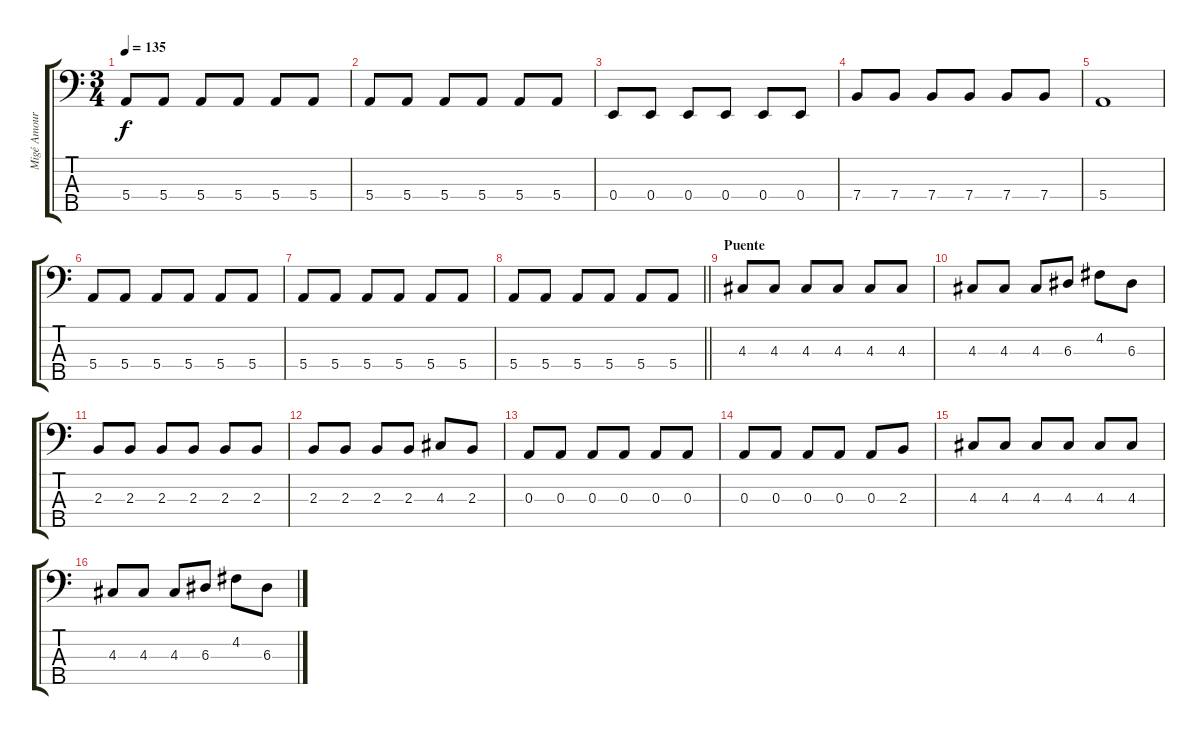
\track ("Migé Amour" "Migé Amour") {instrument electricbassfinger}
\staff {score tabs}
\tuning (G2 D2 A1 E1 B0) {hide}
\ts (3 4)
\tempo 135
\clef f4
\ks c
5.4.8{dy f} 5.4.8 5.4.8 5.4.8 5.4.8 5.4.8 |
5.4.8 5.4.8 5.4.8 5.4.8 5.4.8 5.4.8 |
0.4.8 0.4.8 0.4.8 0.4.8 0.4.8 0.4.8 |
7.4.8 7.4.8 7.4.8 7.4.8 7.4.8 7.4.8 |
5.4.1 |
5.4.8 5.4.8 5.4.8 5.4.8 5.4.8 5.4.8 |
5.4.8 5.4.8 5.4.8 5.4.8 5.4.8 5.4.8 |
\barLineRight lightlight
5.4.8 5.4.8 5.4.8 5.4.8 5.4.8 5.4.8 |
\section ("" "Puente")
4.3.8 4.3.8 4.3.8 4.3.8 4.3.8 4.3.8 |
4.3.8 4.3.8 4.3.8 6.3.8 4.2.8 6.3.8 |
2.3.8 2.3.8 2.3.8 2.3.8 2.3.8 2.3.8 |
2.3.8 2.3.8 2.3.8 2.3.8 4.3.8 2.3.8 |
0.3.8 0.3.8 0.3.8 0.3.8 0.3.8 0.3.8 |
0.3.8 0.3.8 0.3.8 0.3.8 0.3.8 2.3.8 |
4.3.8 4.3.8 4.3.8 4.3.8 4.3.8 4.3.8 |
4.3.8 4.3.8 4.3.8 6.3.8 4.2.8 6.3.8
